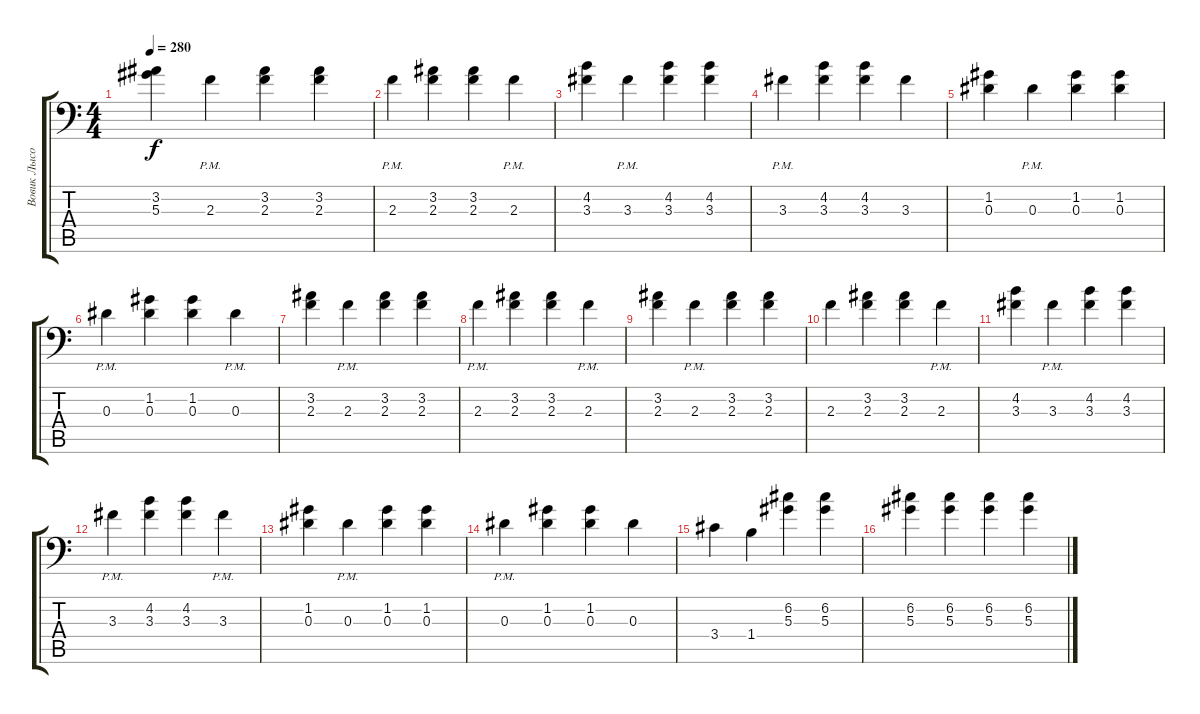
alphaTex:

\track ("Вовик Лысов-Гитара" "Вовик Лысо") {instrument distortionguitar}
\staff {score tabs}
\tuning (C4 G3 Eb3 Bb2 F2 Bb1) {hide}
\ts (4 4)
\tempo 280
\clef f4
\ks c
(3.2 5.3{t}).4{dy f} 2.3{pm}.4 (3.2 2.3).4 (3.2 2.3).4 |
2.3{pm}.4 (3.2 2.3).4 (3.2 2.3).4 2.3{pm}.4 |
(4.2 3.3).4 3.3{pm}.4 (4.2 3.3).4 (4.2 3.3).4 |
3.3{pm}.4 (4.2 3.3).4 (4.2 3.3).4 3.3.4 |
(1.2 0.3).4 0.3{pm}.4 (1.2 0.3).4 (1.2 0.3).4 |
0.3{pm}.4 (1.2 0.3).4 (1.2 0.3).4 0.3{pm}.4 |
(3.2 2.3).4 2.3{pm}.4 (3.2 2.3).4 (3.2 2.3).4 |
2.3{pm}.4 (3.2 2.3).4 (3.2 2.3).4 2.3{pm}.4 |
(3.2 2.3).4 2.3{pm}.4 (3.2 2.3).4 (3.2 2.3).4 |
2.3.4 (3.2 2.3).4 (3.2 2.3).4 2.3{pm}.4 |
(4.2 3.3).4 3.3{pm}.4 (4.2 3.3).4 (4.2 3.3).4 |
3.3{pm}.4 (4.2 3.3).4 (4.2 3.3).4 3.3{pm}.4 |
(1.2 0.3).4 0.3{pm}.4 (1.2 0.3).4 (1.2 0.3).4 |
0.3{pm}.4 (1.2 0.3).4 (1.2 0.3).4 0.3.4 |
3.4.4 1.4.4 (6.2 5.3).4 (6.2 5.3).4 |
(6.2 5.3).4 (6.2 5.3).4 (6.2 5.3).4 (6.2 5.3).4
